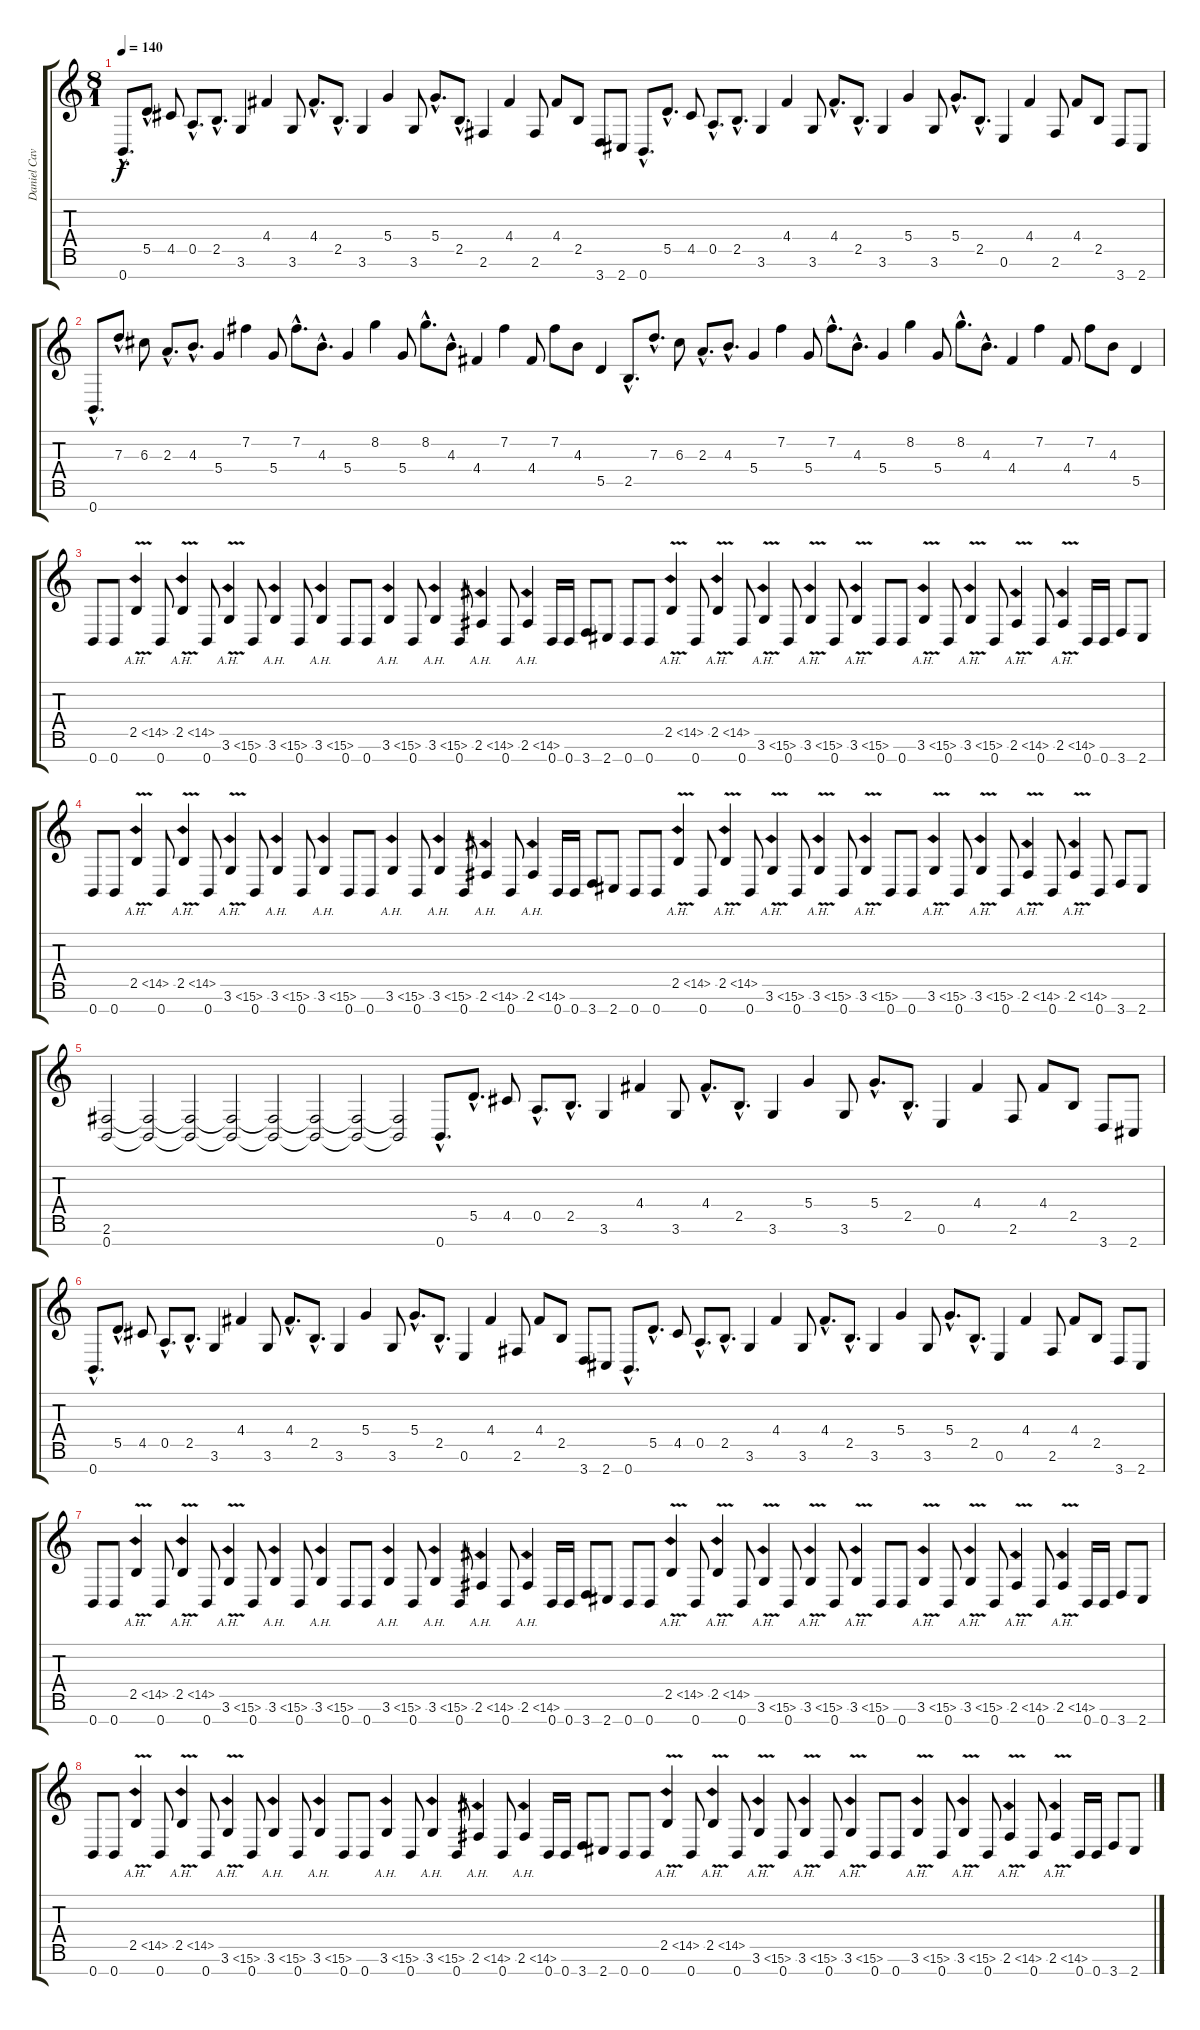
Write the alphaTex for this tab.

\track ("Daniel Cavanagh" "Daniel Cav") {instrument overdrivenguitar}
\staff {score tabs}
\tuning (E4 B3 G3 D3 A2 E2 B1) {hide}
\ts (8 1)
\tempo 140
\clef g2
\ks c
0.7{hac}.8{d dy f instrument electricguitarclean} 5.5{hac}.8{d} 4.5.8{instrument electricguitarclean} 0.5{hac}.8{d} 2.5{hac}.8{d} 3.6.4{instrument electricguitarclean} 4.4.4 3.6.8{instrument electricguitarclean} 4.4{hac}.8{d} 2.5{hac}.8{d} 3.6.4{instrument electricguitarclean} 5.4.4 3.6.8 5.4{hac}.8{d instrument electricguitarclean} 2.5{hac}.8{d} 2.6.4 4.4.4{instrument electricguitarclean} 2.6.8 4.4.8 2.5.8{instrument electricguitarclean} 3.7.8 2.7.8 0.7{hac}.8{d instrument electricguitarclean} 5.5{hac}.8{d} 4.5.8{instrument electricguitarclean} 0.5{hac}.8{d} 2.5{hac}.8{d} 3.6.4{instrument electricguitarclean} 4.4.4 3.6.8{instrument electricguitarclean} 4.4{hac}.8{d} 2.5{hac}.8{d} 3.6.4{instrument electricguitarclean} 5.4.4 3.6.8 5.4{hac}.8{d instrument electricguitarclean} 2.5{hac}.8{d} 0.6.4 4.4.4{instrument electricguitarclean} 2.6.8 4.4.8 2.5.8{instrument electricguitarclean} 3.7.8 2.7.8 |
0.7{hac}.8{d instrument electricguitarclean} 7.3{hac}.8{d} 6.3.8{instrument electricguitarclean} 2.3{hac}.8{d} 4.3{hac}.8{d} 5.4.4{instrument electricguitarclean} 7.2.4 5.4.8{instrument electricguitarclean} 7.2{hac}.8{d} 4.3{hac}.8{d} 5.4.4{instrument electricguitarclean} 8.2.4 5.4.8 8.2{hac}.8{d instrument electricguitarclean} 4.3{hac}.8{d} 4.4.4 7.2.4{instrument electricguitarclean} 4.4.8 7.2.8 4.3.8{instrument electricguitarclean} 5.5.4 2.5{hac}.8{d instrument electricguitarclean} 7.3{hac}.8{d} 6.3.8{instrument electricguitarclean} 2.3{hac}.8{d} 4.3{hac}.8{d} 5.4.4{instrument electricguitarclean} 7.2.4 5.4.8{instrument electricguitarclean} 7.2{hac}.8{d} 4.3{hac}.8{d} 5.4.4{instrument electricguitarclean} 8.2.4 5.4.8 8.2{hac}.8{d instrument electricguitarclean} 4.3{hac}.8{d} 4.4.4 7.2.4{instrument electricguitarclean} 4.4.8 7.2.8 4.3.8{instrument electricguitarclean} 5.5.4 |
0.7.8{instrument distortionguitar} 0.7.8 2.5{ah 12 v}.4{instrument guitarharmonics} 0.7.8{instrument distortionguitar} 2.5{ah 12 v}.4{instrument guitarharmonics} 0.7.8{instrument distortionguitar} 3.6{ah 12 v}.4{instrument guitarharmonics} 0.7.8{instrument distortionguitar} 3.6{ah 12}.4{instrument guitarharmonics} 0.7.8{instrument distortionguitar} 3.6{ah 12}.4{instrument guitarharmonics} 0.7.8{instrument distortionguitar} 0.7.8{instrument distortionguitar} 3.6{ah 12}.4{instrument guitarharmonics} 0.7.8{instrument distortionguitar} 3.6{ah 12}.4{instrument guitarharmonics} 0.7.8{instrument distortionguitar} 2.6{ah 12}.4{instrument guitarharmonics} 0.7.8{instrument distortionguitar} 2.6{ah 12}.4{instrument guitarharmonics} 0.7.16{instrument distortionguitar} 0.7.16 3.7.8 2.7.8 0.7.8 0.7.8 2.5{ah 12 v}.4{instrument guitarharmonics} 0.7.8{instrument distortionguitar} 2.5{ah 12 v}.4{instrument guitarharmonics} 0.7.8{instrument distortionguitar} 3.6{ah 12 v}.4{instrument guitarharmonics} 0.7.8{instrument distortionguitar} 3.6{ah 12 v}.4{instrument guitarharmonics} 0.7.8{instrument distortionguitar} 3.6{ah 12 v}.4{instrument guitarharmonics} 0.7.8{instrument distortionguitar} 0.7.8{instrument distortionguitar} 3.6{ah 12 v}.4{instrument guitarharmonics} 0.7.8{instrument distortionguitar} 3.6{ah 12 v}.4{instrument guitarharmonics} 0.7.8{instrument distortionguitar} 2.6{ah 12 v}.4{instrument guitarharmonics} 0.7.8{instrument distortionguitar} 2.6{ah 12 v}.4{instrument guitarharmonics} 0.7.16{instrument distortionguitar} 0.7.16 3.7.8 2.7.8 |
0.7.8{instrument distortionguitar} 0.7.8 2.5{ah 12 v}.4{instrument guitarharmonics} 0.7.8{instrument distortionguitar} 2.5{ah 12 v}.4{instrument guitarharmonics} 0.7.8{instrument distortionguitar} 3.6{ah 12 v}.4{instrument guitarharmonics} 0.7.8{instrument distortionguitar} 3.6{ah 12}.4{instrument guitarharmonics} 0.7.8{instrument distortionguitar} 3.6{ah 12}.4{instrument guitarharmonics} 0.7.8{instrument distortionguitar} 0.7.8{instrument distortionguitar} 3.6{ah 12}.4{instrument guitarharmonics} 0.7.8{instrument distortionguitar} 3.6{ah 12}.4{instrument guitarharmonics} 0.7.8{instrument distortionguitar} 2.6{ah 12}.4{instrument guitarharmonics} 0.7.8{instrument distortionguitar} 2.6{ah 12}.4{instrument guitarharmonics} 0.7.16{instrument distortionguitar} 0.7.16 3.7.8 2.7.8 0.7.8 0.7.8 2.5{ah 12 v}.4{instrument guitarharmonics} 0.7.8{instrument distortionguitar} 2.5{ah 12 v}.4{instrument guitarharmonics} 0.7.8{instrument distortionguitar} 3.6{ah 12 v}.4{instrument guitarharmonics} 0.7.8{instrument distortionguitar} 3.6{ah 12 v}.4{instrument guitarharmonics} 0.7.8{instrument distortionguitar} 3.6{ah 12 v}.4{instrument guitarharmonics} 0.7.8{instrument distortionguitar} 0.7.8{instrument distortionguitar} 3.6{ah 12 v}.4{instrument guitarharmonics} 0.7.8{instrument distortionguitar} 3.6{ah 12 v}.4{instrument guitarharmonics} 0.7.8{instrument distortionguitar} 2.6{ah 12 v}.4{instrument guitarharmonics} 0.7.8{instrument distortionguitar} 2.6{ah 12 v}.4{instrument guitarharmonics} 0.7.8{instrument distortionguitar} 3.7.8 2.7.8 |
(2.6 0.7).2{instrument distortionguitar} (2.6{t} 0.7{t}).2{volume 13} (2.6{t} 0.7{t}).2{volume 12} (2.6{t} 0.7{t}).2{volume 11} (2.6{t} 0.7{t}).2{volume 10} (2.6{t} 0.7{t}).2{volume 9} (2.6{t} 0.7{t}).2{volume 8 instrument electricguitarclean} (2.6{t} 0.7{t}).2{volume 7 instrument electricguitarclean} 0.7{hac}.8{d volume 14 instrument electricguitarclean} 5.5{hac}.8{d} 4.5.8{instrument electricguitarclean} 0.5{hac}.8{d} 2.5{hac}.8{d} 3.6.4{instrument electricguitarclean} 4.4.4 3.6.8{instrument electricguitarclean} 4.4{hac}.8{d} 2.5{hac}.8{d} 3.6.4{instrument electricguitarclean} 5.4.4 3.6.8 5.4{hac}.8{d instrument electricguitarclean} 2.5{hac}.8{d} 0.6.4 4.4.4{instrument electricguitarclean} 2.6.8 4.4.8 2.5.8{instrument electricguitarclean} 3.7.8 2.7.8 |
0.7{hac}.8{d instrument electricguitarclean} 5.5{hac}.8{d instrument electricguitarclean} 4.5.8{instrument electricguitarclean} 0.5{hac}.8{d} 2.5{hac}.8{d} 3.6.4{instrument electricguitarclean} 4.4.4 3.6.8{instrument electricguitarclean} 4.4{hac}.8{d} 2.5{hac}.8{d} 3.6.4{instrument electricguitarclean} 5.4.4 3.6.8 5.4{hac}.8{d instrument electricguitarclean} 2.5{hac}.8{d} 0.6.4 4.4.4{instrument electricguitarclean} 2.6.8 4.4.8 2.5.8{instrument electricguitarclean} 3.7.8 2.7.8 0.7{hac}.8{d instrument electricguitarclean} 5.5{hac}.8{d} 4.5.8{instrument electricguitarclean} 0.5{hac}.8{d} 2.5{hac}.8{d} 3.6.4{instrument electricguitarclean} 4.4.4 3.6.8{instrument electricguitarclean} 4.4{hac}.8{d} 2.5{hac}.8{d} 3.6.4{instrument electricguitarclean} 5.4.4 3.6.8 5.4{hac}.8{d instrument electricguitarclean} 2.5{hac}.8{d} 0.6.4 4.4.4{instrument electricguitarclean} 2.6.8 4.4.8 2.5.8{instrument electricguitarclean} 3.7.8 2.7.8 |
0.7.8{instrument distortionguitar} 0.7.8 2.5{ah 12 v}.4{instrument guitarharmonics} 0.7.8{instrument distortionguitar} 2.5{ah 12 v}.4{instrument guitarharmonics} 0.7.8{instrument distortionguitar} 3.6{ah 12 v}.4{instrument guitarharmonics} 0.7.8{instrument distortionguitar} 3.6{ah 12}.4{instrument guitarharmonics} 0.7.8{instrument distortionguitar} 3.6{ah 12}.4{instrument guitarharmonics} 0.7.8{instrument distortionguitar} 0.7.8{instrument distortionguitar} 3.6{ah 12}.4{instrument guitarharmonics} 0.7.8{instrument distortionguitar} 3.6{ah 12}.4{instrument guitarharmonics} 0.7.8{instrument distortionguitar} 2.6{ah 12}.4{instrument guitarharmonics} 0.7.8{instrument distortionguitar} 2.6{ah 12}.4{instrument guitarharmonics} 0.7.16{instrument distortionguitar} 0.7.16 3.7.8 2.7.8 0.7.8 0.7.8 2.5{ah 12 v}.4{instrument guitarharmonics} 0.7.8{instrument distortionguitar} 2.5{ah 12 v}.4{instrument guitarharmonics} 0.7.8{instrument distortionguitar} 3.6{ah 12 v}.4{instrument guitarharmonics} 0.7.8{instrument distortionguitar} 3.6{ah 12 v}.4{instrument guitarharmonics} 0.7.8{instrument distortionguitar} 3.6{ah 12 v}.4{instrument guitarharmonics} 0.7.8{instrument distortionguitar} 0.7.8{instrument distortionguitar} 3.6{ah 12 v}.4{instrument guitarharmonics} 0.7.8{instrument distortionguitar} 3.6{ah 12 v}.4{instrument guitarharmonics} 0.7.8{instrument distortionguitar} 2.6{ah 12 v}.4{instrument guitarharmonics} 0.7.8{instrument distortionguitar} 2.6{ah 12 v}.4{instrument guitarharmonics} 0.7.16{instrument distortionguitar} 0.7.16 3.7.8 2.7.8 |
0.7.8{instrument distortionguitar} 0.7.8 2.5{ah 12 v}.4{instrument guitarharmonics} 0.7.8{instrument distortionguitar} 2.5{ah 12 v}.4{instrument guitarharmonics} 0.7.8{instrument distortionguitar} 3.6{ah 12 v}.4{instrument guitarharmonics} 0.7.8{instrument distortionguitar} 3.6{ah 12}.4{instrument guitarharmonics} 0.7.8{instrument distortionguitar} 3.6{ah 12}.4{instrument guitarharmonics} 0.7.8{instrument distortionguitar} 0.7.8{instrument distortionguitar} 3.6{ah 12}.4{instrument guitarharmonics} 0.7.8{instrument distortionguitar} 3.6{ah 12}.4{instrument guitarharmonics} 0.7.8{instrument distortionguitar} 2.6{ah 12}.4{instrument guitarharmonics} 0.7.8{instrument distortionguitar} 2.6{ah 12}.4{instrument guitarharmonics} 0.7.16{instrument distortionguitar} 0.7.16 3.7.8 2.7.8 0.7.8 0.7.8 2.5{ah 12 v}.4{instrument guitarharmonics} 0.7.8{instrument distortionguitar} 2.5{ah 12 v}.4{instrument guitarharmonics} 0.7.8{instrument distortionguitar} 3.6{ah 12 v}.4{instrument guitarharmonics} 0.7.8{instrument distortionguitar} 3.6{ah 12 v}.4{instrument guitarharmonics} 0.7.8{instrument distortionguitar} 3.6{ah 12 v}.4{instrument guitarharmonics} 0.7.8{instrument distortionguitar} 0.7.8{instrument distortionguitar} 3.6{ah 12 v}.4{instrument guitarharmonics} 0.7.8{instrument distortionguitar} 3.6{ah 12 v}.4{instrument guitarharmonics} 0.7.8{instrument distortionguitar} 2.6{ah 12 v}.4{instrument guitarharmonics} 0.7.8{instrument distortionguitar} 2.6{ah 12 v}.4{instrument guitarharmonics} 0.7.16{instrument distortionguitar} 0.7.16 3.7.8 2.7.8
